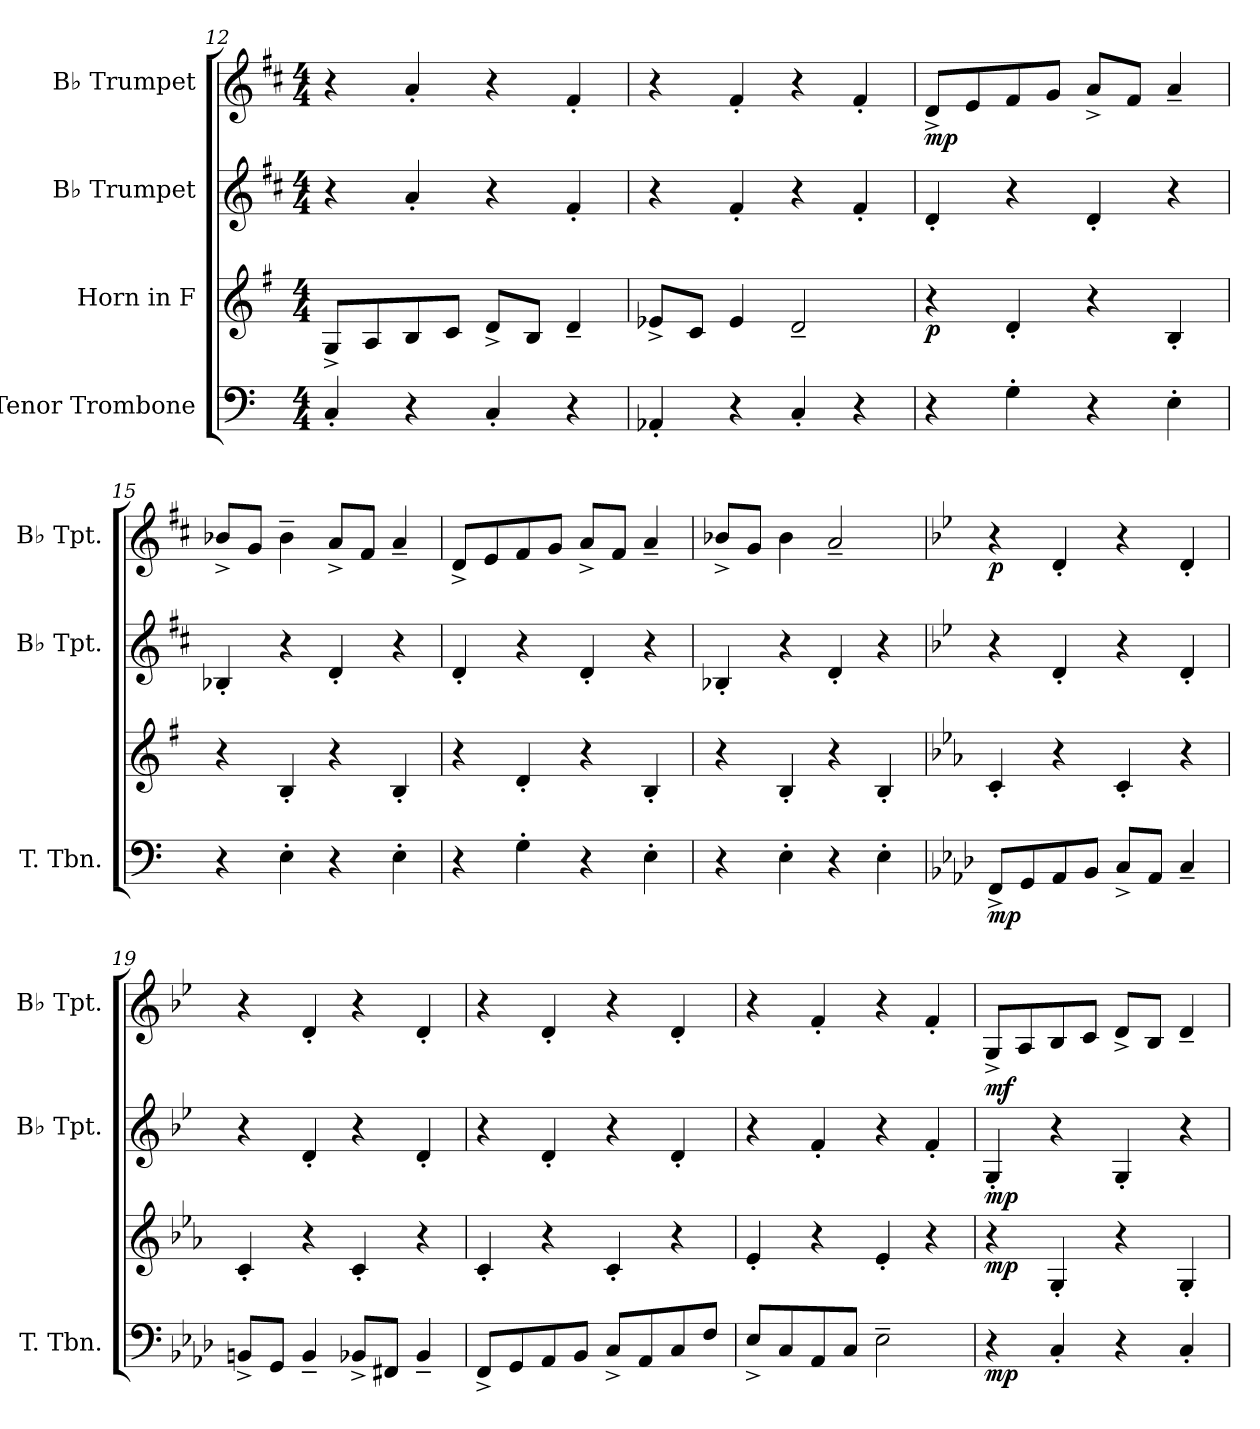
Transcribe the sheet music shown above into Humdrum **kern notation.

**kern	**dynam	**kern	**dynam	**kern	**dynam	**kern	**dynam
*part4	*part4	*part3	*part3	*part2	*part2	*part1	*part1
*staff4	*staff4	*staff3	*staff3	*staff2	*staff2	*staff1	*staff1
*I"Tenor Trombone	*	*I"Horn in F	*	*I"B♭ Trumpet	*	*I"B♭ Trumpet	*
*I'T. Tbn.	*	*	*	*I'B♭ Tpt.	*	*I'B♭ Tpt.	*
*clefF4	*	*clefG2	*	*clefG2	*	*clefG2	*
*	*	*ITrd4c7	*	*ITrd1c2	*	*ITrd1c2	*
*k[]	*	*k[]	*	*k[]	*	*k[]	*
*M4/4	*	*M4/4	*	*M4/4	*	*M4/4	*
=12	=12	=12	=12	=12	=12	=12	=12
4C'/	.	8C^/L	.	4r	.	4r	.
.	.	8D/	.	.	.	.	.
4r	.	8E/	.	4g'/	.	4g'/	.
.	.	8F/J	.	.	.	.	.
4C'/	.	8G^/L	.	4r	.	4r	.
.	.	8E/J	.	.	.	.	.
4r	.	4G~/	.	4e'/	.	4e'/	.
=13	=13	=13	=13	=13	=13	=13	=13
4AA-X'/	.	8A-X^/L	.	4r	.	4r	.
.	.	8F/J	.	.	.	.	.
4r	.	4A-/	.	4e'/	.	4e'/	.
4C'/	.	2G~/	.	4r	.	4r	.
4r	.	.	.	4e'/	.	4e'/	.
=14	=14	=14	=14	=14	=14	=14	=14
!	!	!	!LO:DY:b	!	!	!	!LO:DY:b
4r	.	4r	p	4c'/	.	8c^/L	mp
.	.	.	.	.	.	8d/	.
4G'\	.	4G'/	.	4r	.	8e/	.
.	.	.	.	.	.	8f/J	.
4r	.	4r	.	4c'/	.	8g^/L	.
.	.	.	.	.	.	8e/J	.
4E'\	.	4E'/	.	4r	.	4g~/	.
!!LO:LB:g=z
=15	=15	=15	=15	=15	=15	=15	=15
4r	.	4r	.	4A-X'/	.	8a-X^/L	.
.	.	.	.	.	.	8f/J	.
4E'\	.	4E'/	.	4r	.	4a-~\	.
4r	.	4r	.	4c'/	.	8g^/L	.
.	.	.	.	.	.	8e/J	.
4E'\	.	4E'/	.	4r	.	4g~/	.
=16	=16	=16	=16	=16	=16	=16	=16
4r	.	4r	.	4c'/	.	8c^/L	.
.	.	.	.	.	.	8d/	.
4G'\	.	4G'/	.	4r	.	8e/	.
.	.	.	.	.	.	8f/J	.
4r	.	4r	.	4c'/	.	8g^/L	.
.	.	.	.	.	.	8e/J	.
4E'\	.	4E'/	.	4r	.	4g~/	.
=17	=17	=17	=17	=17	=17	=17	=17
4r	.	4r	.	4A-X'/	.	8a-X^/L	.
.	.	.	.	.	.	8f/J	.
4E'\	.	4E'/	.	4r	.	4a-\	.
4r	.	4r	.	4c'/	.	2g~/	.
4E'\	.	4E'/	.	4r	.	.	.
=18	=18	=18	=18	=18	=18	=18	=18
*k[b-e-a-d-]	*	*k[b-e-a-d-]	*	*k[b-e-a-d-]	*	*k[b-e-a-d-]	*
*	*	*	*	*	*	*MM110	*
!	!LO:DY:b	!	!	!	!	!	!LO:DY:b
8FF^/L	mp	4F'/	.	4r	.	4r	p
8GG/	.	.	.	.	.	.	.
8AA-/	.	4r	.	4c'/	.	4c'/	.
8BB-/J	.	.	.	.	.	.	.
8C^/L	.	4F'/	.	4r	.	4r	.
8AA-/J	.	.	.	.	.	.	.
4C~/	.	4r	.	4c'/	.	4c'/	.
=19	=19	=19	=19	=19	=19	=19	=19
8BBn^/L	.	4F'/	.	4r	.	4r	.
8GG/J	.	.	.	.	.	.	.
4BB~/	.	4r	.	4c'/	.	4c'/	.
8BB-X^/L	.	4F'/	.	4r	.	4r	.
8FF#X/J	.	.	.	.	.	.	.
4BB-~/	.	4r	.	4c'/	.	4c'/	.
!!LO:LB:g=z
=20	=20	=20	=20	=20	=20	=20	=20
8FF^/L	.	4F'/	.	4r	.	4r	.
8GG/	.	.	.	.	.	.	.
8AA-/	.	4r	.	4c'/	.	4c'/	.
8BB-/J	.	.	.	.	.	.	.
8C^/L	.	4F'/	.	4r	.	4r	.
8AA-/	.	.	.	.	.	.	.
8C/	.	4r	.	4c'/	.	4c'/	.
8F/J	.	.	.	.	.	.	.
=21	=21	=21	=21	=21	=21	=21	=21
8E-^/L	.	4A-'/	.	4r	.	4r	.
8C/	.	.	.	.	.	.	.
8AA-/	.	4r	.	4e-'/	.	4e-'/	.
8C/J	.	.	.	.	.	.	.
2E-~\	.	4A-'/	.	4r	.	4r	.
.	.	4r	.	4e-'/	.	4e-'/	.
=22	=22	=22	=22	=22	=22	=22	=22
!	!LO:DY:b	!	!LO:DY:b	!	!LO:DY:b	!	!LO:DY:b
4r	mp	4r	mp	4F'/	mp	8F^/L	mf
.	.	.	.	.	.	8G/	.
4C'/	.	4C'/	.	4r	.	8A-/	.
.	.	.	.	.	.	8B-/J	.
4r	.	4r	.	4F'/	.	8c^/L	.
.	.	.	.	.	.	8A-/J	.
4C'/	.	4C'/	.	4r	.	4c~/	.
=	=	=	=	=	=	=	=
*-	*-	*-	*-	*-	*-	*-	*-
